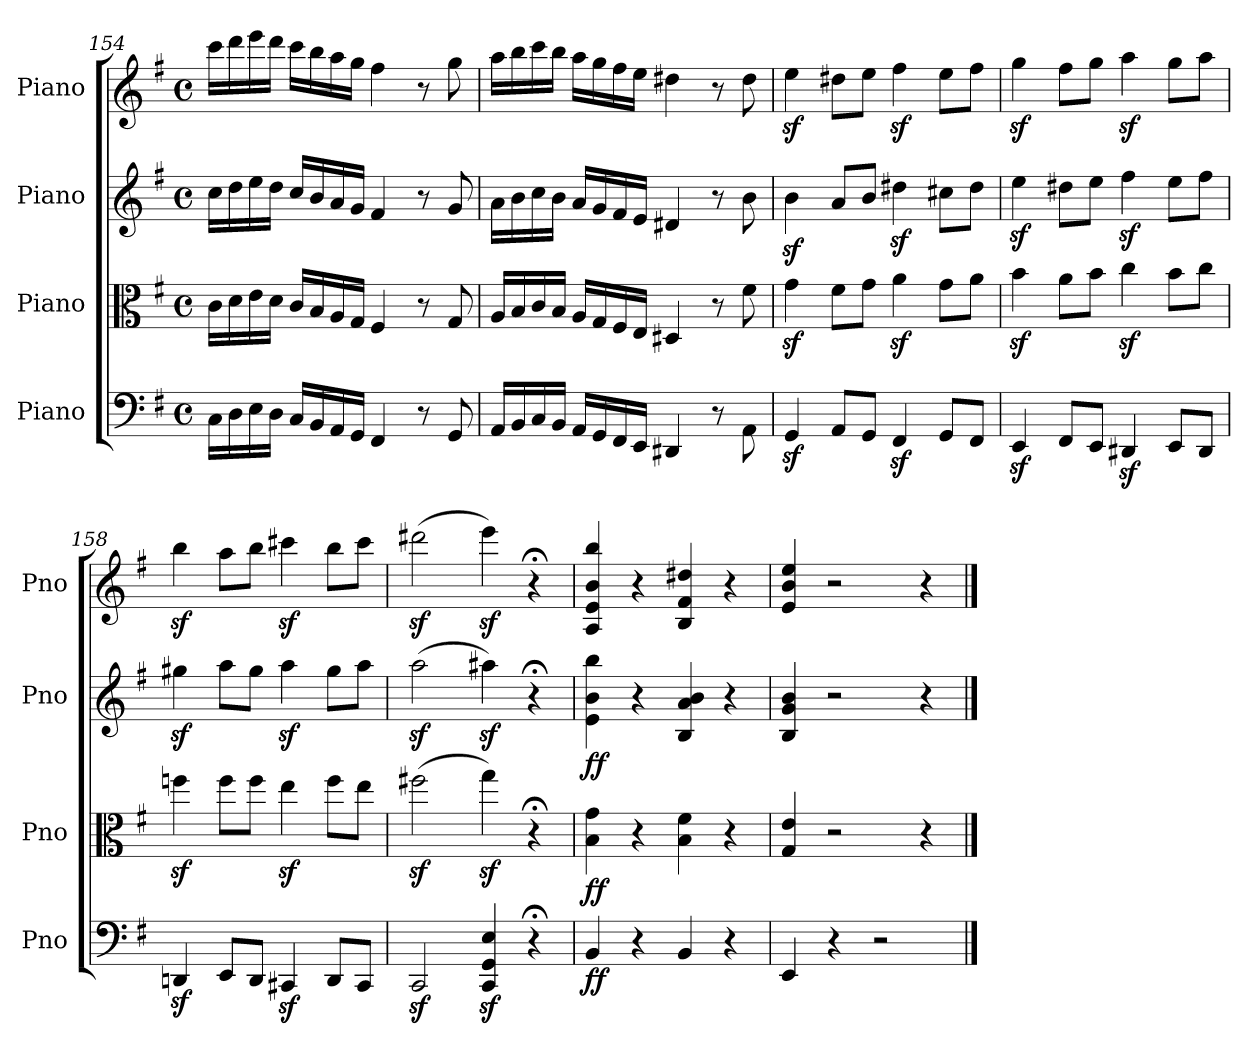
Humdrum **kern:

**kern	**dynam	**kern	**dynam	**kern	**dynam	**kern
*part4	*part4	*part3	*part3	*part2	*part2	*part1
*staff4	*staff4	*staff3	*staff3	*staff2	*staff2	*staff1
*I"Piano	*	*I"Piano	*	*I"Piano	*	*I"Piano
*I'Pno	*	*I'Pno	*	*I'Pno	*	*I'Pno
!!LO:LB:g=z
*clefF4	*	*clefC3	*	*clefG2	*	*clefG2
*k[f#]	*	*k[f#]	*	*k[f#]	*	*k[f#]
*M4/4	*	*M4/4	*	*M4/4	*	*M4/4
*met(c)	*	*met(c)	*	*met(c)	*	*met(c)
=154	=154	=154	=154	=154	=154	=154
16C\LL	.	16c\LL	.	16cc\LL	.	16ccc\LL
16D\	.	16d\	.	16dd\	.	16ddd\
16E\	.	16e\	.	16ee\	.	16eee\
16D\JJ	.	16d\JJ	.	16dd\JJ	.	16ddd\JJ
16C/LL	.	16c/LL	.	16cc/LL	.	16ccc\LL
16BB/	.	16B/	.	16b/	.	16bb\
16AA/	.	16A/	.	16a/	.	16aa\
16GG/JJ	.	16G/JJ	.	16g/JJ	.	16gg\JJ
4FF#/	.	4F#/	.	4f#/	.	4ff#\
8r	.	8r	.	8r	.	8r
8GG/	.	8G/	.	8g/	.	8gg\
=155	=155	=155	=155	=155	=155	=155
16AA/LL	.	16A/LL	.	16a\LL	.	16aa\LL
16BB/	.	16B/	.	16b\	.	16bb\
16C/	.	16c/	.	16cc\	.	16ccc\
16BB/JJ	.	16B/JJ	.	16b\JJ	.	16bb\JJ
16AA/LL	.	16A/LL	.	16a/LL	.	16aa\LL
16GG/	.	16G/	.	16g/	.	16gg\
16FF#/	.	16F#/	.	16f#/	.	16ff#\
16EE/JJ	.	16E/JJ	.	16e/JJ	.	16ee\JJ
4DD#X/	.	4D#X/	.	4d#X/	.	4dd#X\
8r	.	8r	.	8r	.	8r
8AA\	.	8f#\	.	8b\	.	8dd#\
=156	=156	=156	=156	=156	=156	=156
4GGz</	.	4gz<\	.	4bz<\	.	4eez<\
8AA/L	.	8f#\L	.	8a/L	.	8dd#X\L
8GG/J	.	8g\J	.	8b/J	.	8ee\J
4FF#z</	.	4az<\	.	4dd#Xz<\	.	4ff#z<\
8GG/L	.	8g\L	.	8cc#X\L	.	8ee\L
8FF#/J	.	8a\J	.	8dd#\J	.	8ff#\J
=157	=157	=157	=157	=157	=157	=157
4EEz</	.	4bz<\	.	4eez<\	.	4ggz<\
8FF#/L	.	8a\L	.	8dd#X\L	.	8ff#\L
8EE/J	.	8b\J	.	8ee\J	.	8gg\J
4DD#Xz</	.	4ccz<\	.	4ff#z<\	.	4aaz<\
8EE/L	.	8b\L	.	8ee\L	.	8gg\L
8DD#/J	.	8cc\J	.	8ff#\J	.	8aa\J
=158	=158	=158	=158	=158	=158	=158
4DDnz</	.	4ffnz<\	.	4gg#Xz<\	.	4bbz<\
8EE/L	.	8ff\L	.	8aa\L	.	8aa\L
8DD/J	.	8ff\J	.	8gg#\J	.	8bb\J
4CC#Xz</	.	4eez<\	.	4aaz<\	.	4ccc#Xz<\
8DD/L	.	8ff\L	.	8gg#\L	.	8bb\L
8CC#/J	.	8ee\J	.	8aa\J	.	8ccc#\J
=159	=159	=159	=159	=159	=159	=159
2CCz</	.	(2ff#Xz<\	.	(2aaz<\	.	(2ddd#Xz<\
4CC/z< 4GG/z< 4E/z<	.	4ggz<\)	.	4aa#Xz<\)	.	4eeez<\)
4r;<	.	4r;<	.	4r;<	.	4r;<
=160	=160	=160	=160	=160	=160	=160
!	!LO:DY:b	!	!LO:DY:b	!	!LO:DY:b	!
4BB/	ff	4B\ 4g\	ff	4e\ 4b\ 4bb\	ff	4A/ 4e/ 4b/ 4bb/
4r	.	4r	.	4r	.	4r
4BB/	.	4B\ 4f#\	.	4B/ 4a/ 4b/	.	4B/ 4f#/ 4dd#X/
4r	.	4r	.	4r	.	4r
=161	=161	=161	=161	=161	=161	=161
4EE/	.	4G/ 4e/	.	4B/ 4g/ 4b/	.	4e/ 4b/ 4ee/
4r	.	2r	.	2r	.	2r
2r	.	.	.	.	.	.
.	.	4r	.	4r	.	4r
==	==	==	==	==	==	==
*-	*-	*-	*-	*-	*-	*-
